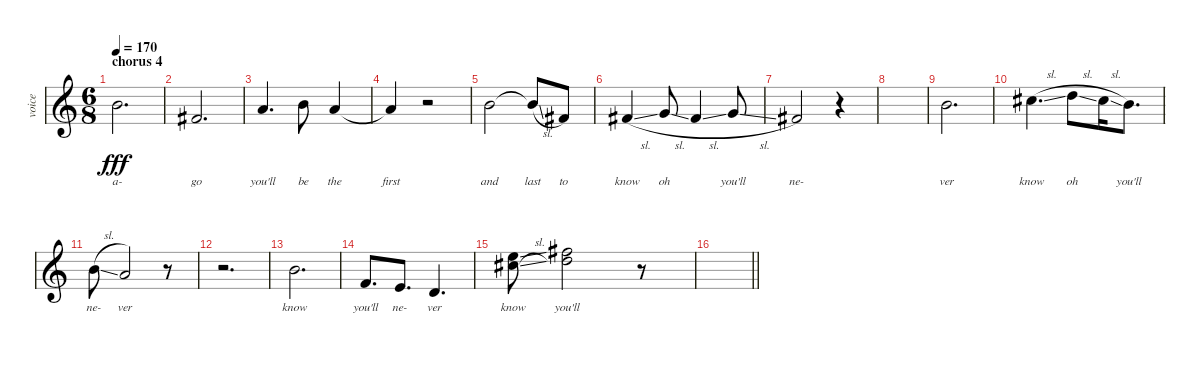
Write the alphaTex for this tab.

\track ("voice" "voice") {instrument sopranosax}
\staff {score}
\tuning (E4 B3 G3 D3 A2 E2) {hide}
\ts (6 8)
\section ("" "chorus 4")
\tempo 170
\clef g2
\ks c
7.1.2{d lyrics (0 "a-") lyrics (1 "") lyrics (2 "") lyrics (3 "") lyrics (4 "") dy fff} |
2.1.2{d lyrics (0 "go") lyrics (1 "") lyrics (2 "") lyrics (3 "") lyrics (4 "")} |
5.1.4{d lyrics (0 "you'll") lyrics (1 "") lyrics (2 "") lyrics (3 "") lyrics (4 "")} 7.1.8{lyrics (0 "be") lyrics (1 "") lyrics (2 "") lyrics (3 "") lyrics (4 "")} 5.1.4{lyrics (0 "the") lyrics (1 "") lyrics (2 "") lyrics (3 "") lyrics (4 "")} |
5.1{t}.4{lyrics (0 "first") lyrics (1 "") lyrics (2 "") lyrics (3 "") lyrics (4 "")} r.2 |
7.1.2{lyrics (0 "and") lyrics (1 "") lyrics (2 "") lyrics (3 "") lyrics (4 "")} 7.1{sl t}.8{lyrics (0 "last") lyrics (1 "") lyrics (2 "") lyrics (3 "") lyrics (4 "")} 2.1.8{lyrics (0 "to") lyrics (1 "") lyrics (2 "") lyrics (3 "") lyrics (4 "")} |
2.1{sl}.4{lyrics (0 "know") lyrics (1 "") lyrics (2 "") lyrics (3 "") lyrics (4 "")} 3.1{sl}.8{lyrics (0 "oh") lyrics (1 "") lyrics (2 "") lyrics (3 "") lyrics (4 "")} 2.1{sl}.4{lyrics (0 "") lyrics (1 "") lyrics (2 "") lyrics (3 "") lyrics (4 "")} 3.1{sl}.8{lyrics (0 "you'll") lyrics (1 "") lyrics (2 "") lyrics (3 "") lyrics (4 "")} |
2.1.2{lyrics (0 "ne-") lyrics (1 "") lyrics (2 "") lyrics (3 "") lyrics (4 "")} r.4 |
|
7.1.2{d lyrics (0 "ver") lyrics (1 "") lyrics (2 "") lyrics (3 "") lyrics (4 "")} |
9.1{sl}.4{d lyrics (0 "know") lyrics (1 "") lyrics (2 "") lyrics (3 "") lyrics (4 "")} 10.1{sl}.8{lyrics (0 "oh") lyrics (1 "") lyrics (2 "") lyrics (3 "") lyrics (4 "")} 9.1{sl}.16{lyrics (0 "") lyrics (1 "") lyrics (2 "") lyrics (3 "") lyrics (4 "")} 7.1.8{d lyrics (0 "you'll") lyrics (1 "") lyrics (2 "") lyrics (3 "") lyrics (4 "")} |
7.1{sl}.8{lyrics (0 "ne-") lyrics (1 "") lyrics (2 "") lyrics (3 "") lyrics (4 "")} 5.1.2{lyrics (0 "ver") lyrics (1 "") lyrics (2 "") lyrics (3 "") lyrics (4 "")} r.8 |
r.2{d} |
7.1.2{d lyrics (0 "know") lyrics (1 "") lyrics (2 "") lyrics (3 "") lyrics (4 "")} |
1.1.8{d lyrics (0 "you'll") lyrics (1 "") lyrics (2 "") lyrics (3 "") lyrics (4 "")} 0.1.8{d lyrics (0 "ne-") lyrics (1 "") lyrics (2 "") lyrics (3 "") lyrics (4 "")} 3.2.4{d lyrics (0 "ver") lyrics (1 "") lyrics (2 "") lyrics (3 "") lyrics (4 "")} |
(12.1{ss} 14.2{sl}).8{lyrics (0 "know") lyrics (1 "") lyrics (2 "") lyrics (3 "") lyrics (4 "")} (14.1 15.2).2{lyrics (0 "you'll") lyrics (1 "") lyrics (2 "") lyrics (3 "") lyrics (4 "")} r.8 |
\barLineRight lightlight
